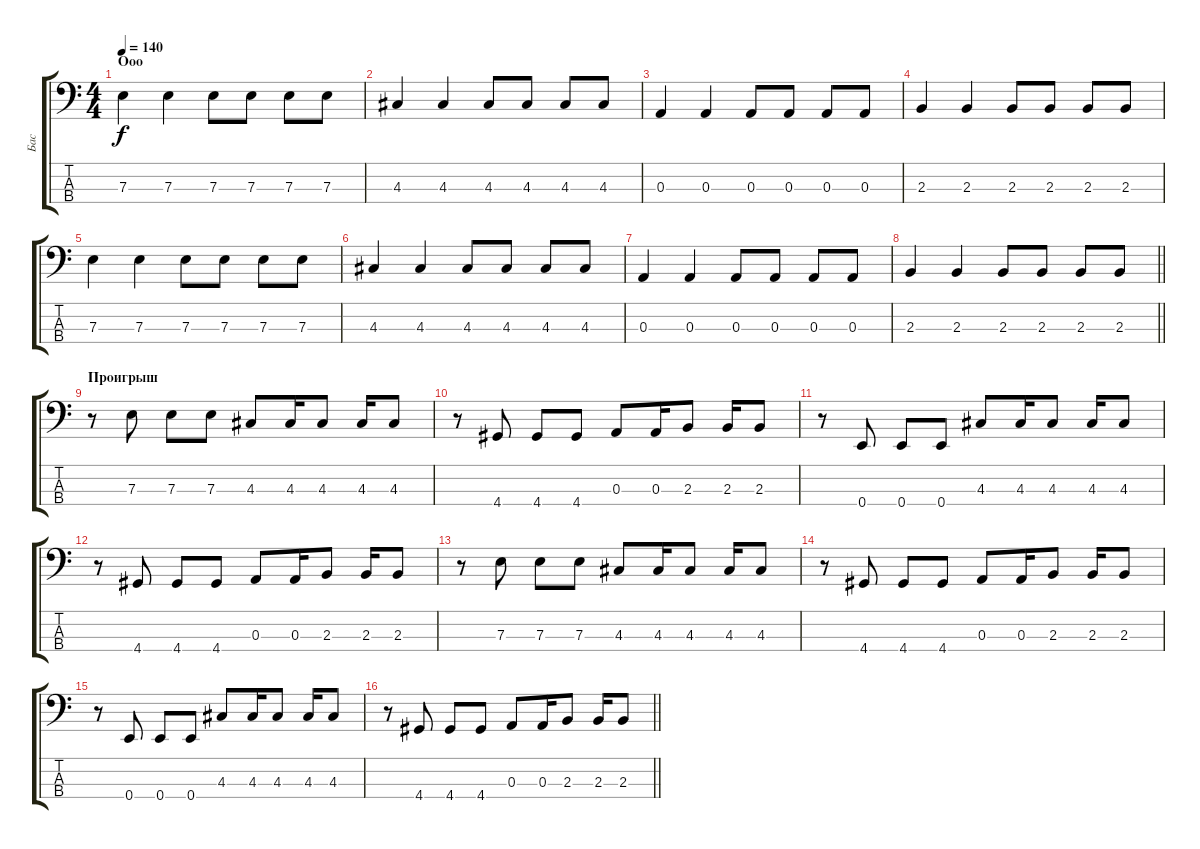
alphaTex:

\track ("Бас" "Бас") {instrument electricbassfinger}
\staff {score tabs}
\tuning (G2 D2 A1 E1) {hide}
\ts (4 4)
\section ("" "Ооо")
\tempo 140
\clef f4
\ks c
7.3.4{dy f} 7.3.4 7.3.8 7.3.8 7.3.8 7.3.8 |
4.3.4 4.3.4 4.3.8 4.3.8 4.3.8 4.3.8 |
0.3.4 0.3.4 0.3.8 0.3.8 0.3.8 0.3.8 |
2.3.4 2.3.4 2.3.8 2.3.8 2.3.8 2.3.8 |
7.3.4 7.3.4 7.3.8 7.3.8 7.3.8 7.3.8 |
4.3.4 4.3.4 4.3.8 4.3.8 4.3.8 4.3.8 |
0.3.4 0.3.4 0.3.8 0.3.8 0.3.8 0.3.8 |
\barLineRight lightlight
2.3.4 2.3.4 2.3.8 2.3.8 2.3.8 2.3.8 |
\section ("" "Проигрыш")
r.8 7.3.8 7.3.8 7.3.8 4.3.8 4.3.16 4.3.8 4.3.16 4.3.8 |
r.8 4.4.8 4.4.8 4.4.8 0.3.8 0.3.16 2.3.8 2.3.16 2.3.8 |
r.8 0.4.8 0.4.8 0.4.8 4.3.8 4.3.16 4.3.8 4.3.16 4.3.8 |
r.8 4.4.8 4.4.8 4.4.8 0.3.8 0.3.16 2.3.8 2.3.16 2.3.8 |
r.8 7.3.8 7.3.8 7.3.8 4.3.8 4.3.16 4.3.8 4.3.16 4.3.8 |
r.8 4.4.8 4.4.8 4.4.8 0.3.8 0.3.16 2.3.8 2.3.16 2.3.8 |
r.8 0.4.8 0.4.8 0.4.8 4.3.8 4.3.16 4.3.8 4.3.16 4.3.8 |
\barLineRight lightlight
r.8 4.4.8 4.4.8 4.4.8 0.3.8 0.3.16 2.3.8 2.3.16 2.3.8
